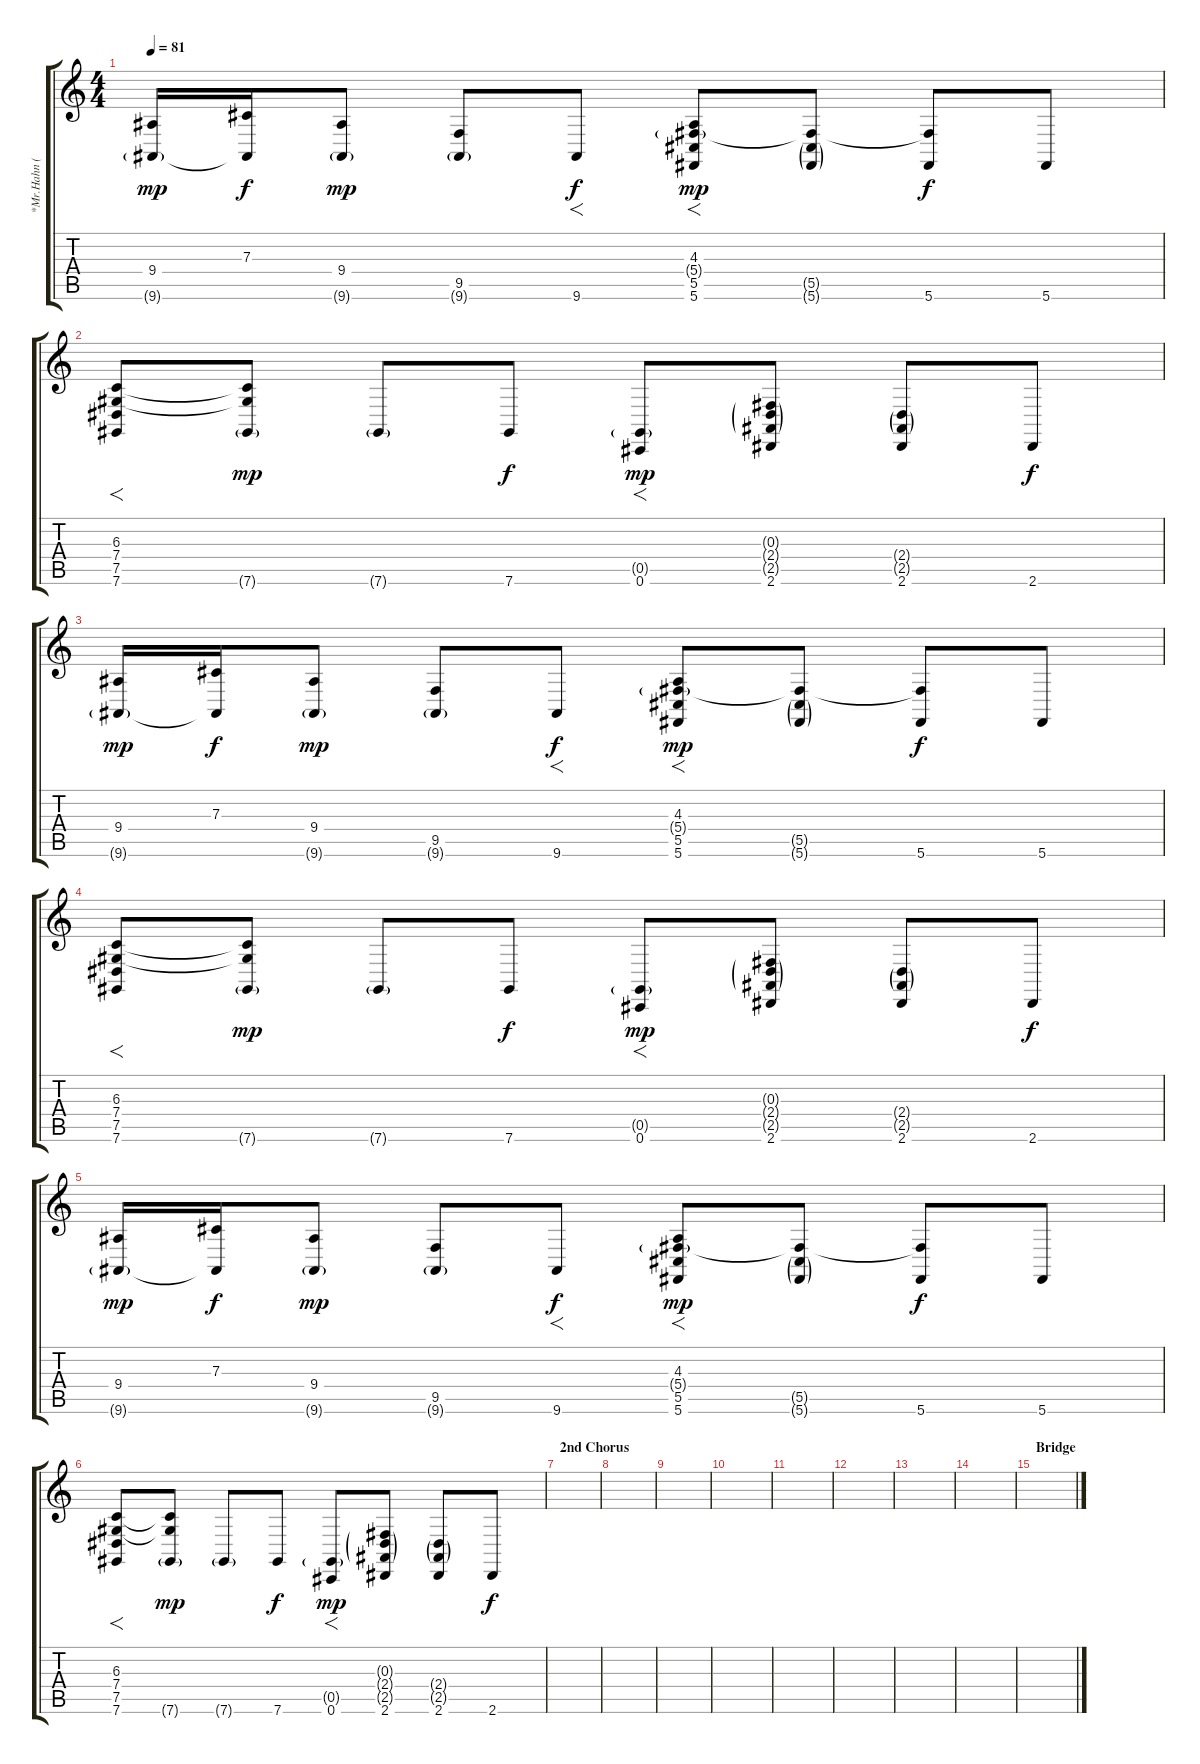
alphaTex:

\track ("*Mr.Hahn (Main sample)" "*Mr.Hahn (") {instrument lead5charang}
\staff {score tabs}
\tuning (Eb4 Bb3 Gb3 Db3 Ab2 Db2) {hide}
\ts (4 4)
\tempo 81
\clef g2
\ks c
(9.4 9.6{g}).16{dy mp} (7.3 9.6{t}).16{dy f} (9.4 9.6{g}).8{dy mp} (9.5 9.6{g}).8 9.6.8{f dy f} (4.3 5.4{g} 5.5 5.6).8{f dy mp} (5.4{t} 5.5{g} 5.6{g}).8 (5.4{t} 5.6).8{dy f} 5.6.8 |
(6.3 7.4 7.5 7.6).8{f} (6.3{t} 7.4{t} 7.6{g}).8{dy mp} 7.6{g}.8 7.6.8{dy f} (0.5{g} 0.6).8{f dy mp} (0.3{g} 2.4{g} 2.5{g} 2.6).8 (2.4{g} 2.5{g} 2.6).8 2.6.8{dy f} |
(9.4 9.6{g}).16{dy mp} (7.3 9.6{t}).16{dy f} (9.4 9.6{g}).8{dy mp} (9.5 9.6{g}).8 9.6.8{f dy f} (4.3 5.4{g} 5.5 5.6).8{f dy mp} (5.4{t} 5.5{g} 5.6{g}).8 (5.4{t} 5.6).8{dy f} 5.6.8 |
(6.3 7.4 7.5 7.6).8{f} (6.3{t} 7.4{t} 7.6{g}).8{dy mp} 7.6{g}.8 7.6.8{dy f} (0.5{g} 0.6).8{f dy mp} (0.3{g} 2.4{g} 2.5{g} 2.6).8 (2.4{g} 2.5{g} 2.6).8 2.6.8{dy f} |
(9.4 9.6{g}).16{dy mp} (7.3 9.6{t}).16{dy f} (9.4 9.6{g}).8{dy mp} (9.5 9.6{g}).8 9.6.8{f dy f} (4.3 5.4{g} 5.5 5.6).8{f dy mp} (5.4{t} 5.5{g} 5.6{g}).8 (5.4{t} 5.6).8{dy f} 5.6.8 |
(6.3 7.4 7.5 7.6).8{f} (6.3{t} 7.4{t} 7.6{g}).8{dy mp} 7.6{g}.8 7.6.8{dy f} (0.5{g} 0.6).8{f dy mp} (0.3{g} 2.4{g} 2.5{g} 2.6).8 (2.4{g} 2.5{g} 2.6).8 2.6.8{dy f} |
\section ("" "2nd Chorus")
|
|
|
|
|
|
|
|
\section ("" "Bridge")
